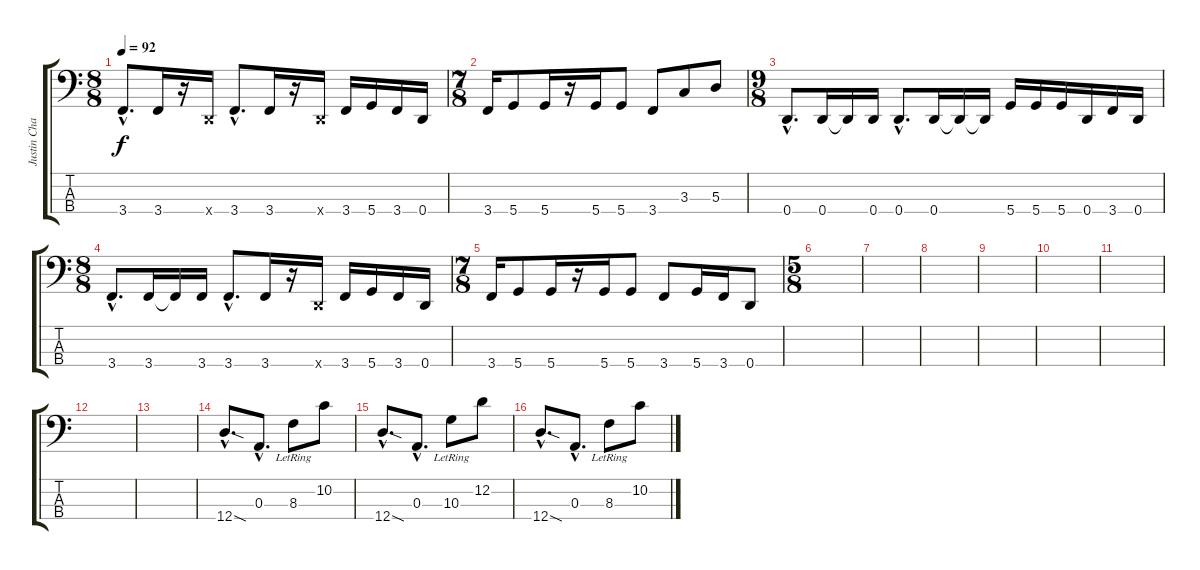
\track ("Justin Chancellor" "Justin Cha") {instrument electricbasspick}
\staff {score tabs}
\tuning (G2 D2 A1 D1) {hide}
\ts (8 8)
\tempo 92
\clef f4
\ks c
3.4{hac}.8{d dy f} 3.4.16 r.16 0.4{x}.16 3.4{hac}.8{d} 3.4.16 r.16 0.4{x}.16 3.4.16 5.4.16 3.4.16 0.4.16 |
\ts (7 8)
3.4.16 5.4.8 5.4.16 r.16 5.4.16 5.4.8 3.4.8 3.3.8 5.3.8 |
\ts (9 8)
0.4{hac}.8{d} 0.4.16 0.4{t}.16 0.4.16 0.4{hac}.8{d} 0.4.16 0.4{t}.16 0.4{t}.16 5.4.16 5.4.16 5.4.16 0.4.16 3.4.16 0.4.16 |
\ts (8 8)
3.4{hac}.8{d} 3.4.16 3.4{t}.16 3.4.16 3.4{hac}.8{d} 3.4.16 r.16 0.4{x}.16 3.4.16 5.4.16 3.4.16 0.4.16 |
\ts (7 8)
3.4.16 5.4.8 5.4.16 r.16 5.4.16 5.4.8 3.4.8 5.4.16 3.4.16 0.4.8 |
\ts (5 8)
|
|
|
|
|
|
|
|
12.4{sod hac}.8{d} 0.3{hac}.8{d} 8.3{lr}.8 10.2.8 |
12.4{sod hac}.8{d} 0.3{hac}.8{d} 10.3{lr}.8 12.2.8 |
12.4{sod hac}.8{d} 0.3{hac}.8{d} 8.3{lr}.8 10.2.8
